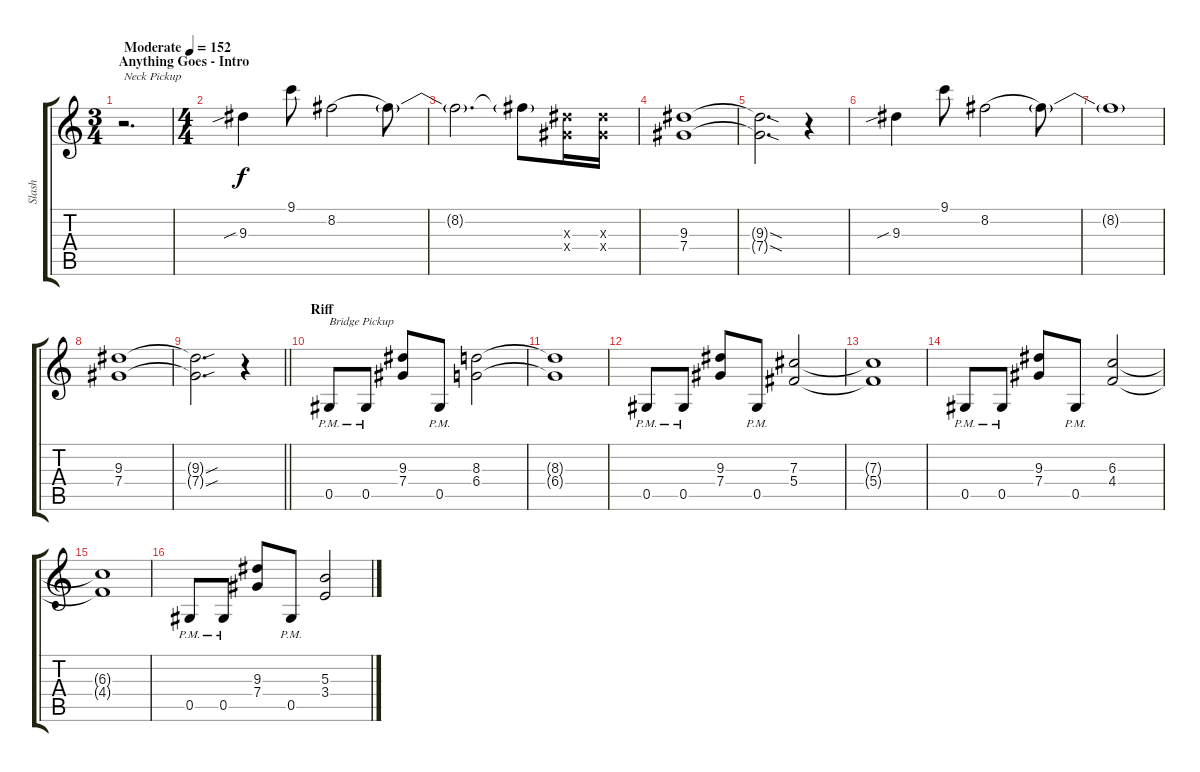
\track ("Slash" "Slash") {instrument overdrivenguitar}
\staff {score tabs}
\tuning (Eb4 Bb3 Gb3 Db3 Ab2 Eb2) {hide}
\ts (3 4)
\section ("" "Anything Goes - Intro")
\tempo (152 "Moderate")
\clef g2
\ks c
r.2{d txt "Neck Pickup" dy f instrument overdrivenguitar} |
\ts (4 4)
9.3{sib}.4 9.1.8 8.2{be (hold 0 0 60 0)}.2 8.2{t}.8 |
8.2{t}.2{d} 8.2{t}.8 (9.3{x} 7.4{x}).16 (9.3{x} 7.4{x}).16 |
(9.3 7.4).1 |
(9.3{sod t} 7.4{sod t}).2{d} r.4 |
9.3{sib}.4 9.1.8 8.2{be (hold 0 0 60 0)}.2 8.2{t}.8 |
8.2{t}.1 |
(9.3 7.4).1 |
\barLineRight lightlight
(9.3{sou t} 7.4{sou t}).2{d} r.4 |
\section ("" "Riff")
0.5{pm}.8{txt "Bridge Pickup"} 0.5{pm}.8 (9.3 7.4).8 0.5{pm}.8 (8.3 6.4).2 |
(8.3{t} 6.4{t}).1 |
0.5{pm}.8 0.5{pm}.8 (9.3 7.4).8 0.5{pm}.8 (7.3 5.4).2 |
(7.3{t} 5.4{t}).1 |
0.5{pm}.8 0.5{pm}.8 (9.3 7.4).8 0.5{pm}.8 (6.3 4.4).2 |
(6.3{t} 4.4{t}).1 |
0.5{pm}.8 0.5{pm}.8 (9.3 7.4).8 0.5{pm}.8 (5.3 3.4).2
